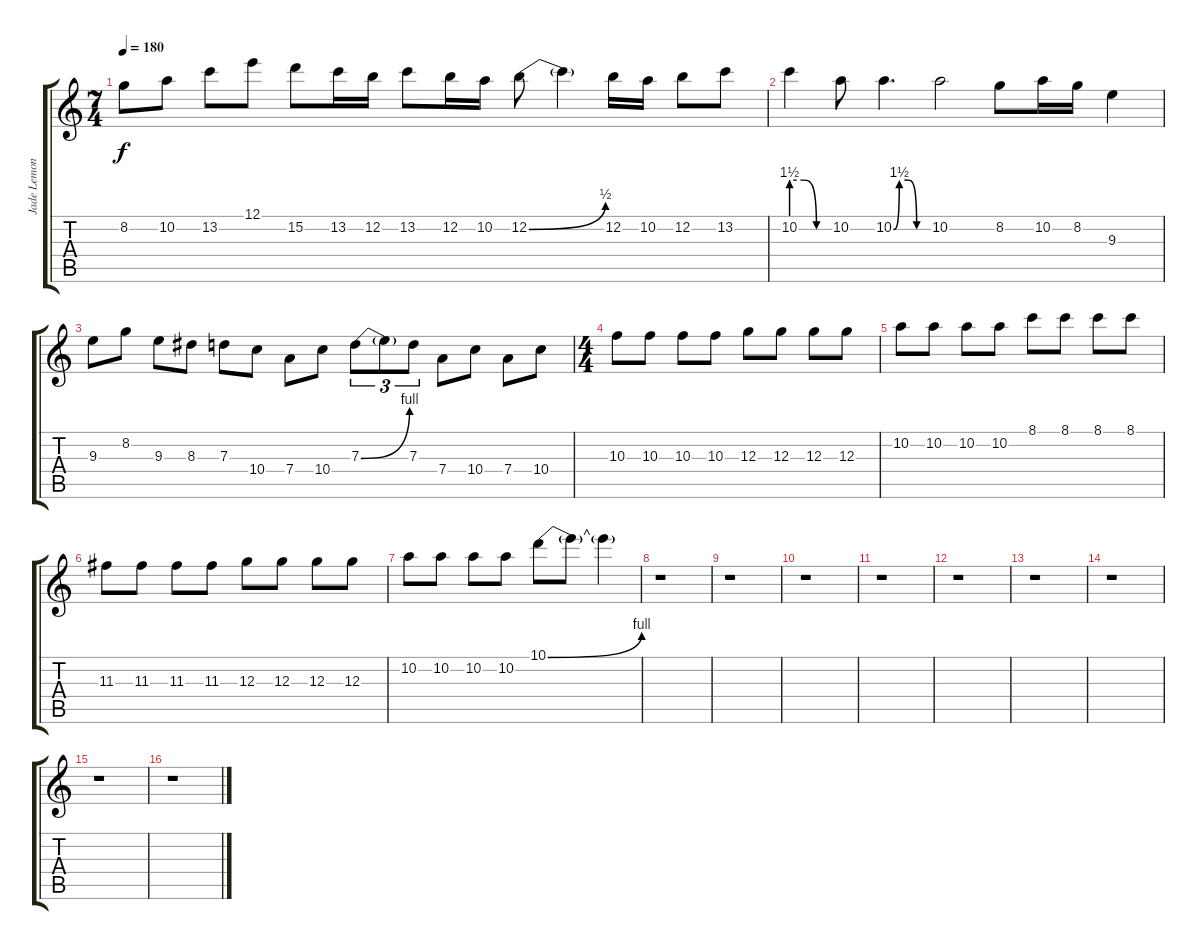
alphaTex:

\track ("Jade Lemons" "Jade Lemon") {instrument distortionguitar}
\staff {score tabs}
\tuning (E4 B3 G3 D3 A2 E2) {hide}
\ts (7 4)
\tempo 180
\clef g2
\ks c
8.2.8{dy f} 10.2.8 13.2.8 12.1.8 15.2.8 13.2.16 12.2.16 13.2.8 12.2.16 10.2.16 12.2{be (bend 0 0 60 2)}.8 12.2{t}.4 12.2.16 10.2.16 12.2.8 13.2.8 |
10.2{be (custom 0 6 20 6 40 0 60 0)}.4 10.2.8 10.2{be (custom 0 0 10 6 25 6 40 0 60 0)}.4{d} 10.2.2 8.2.8 10.2.16 8.2.16 9.3.4 |
9.3.8 8.2.8 9.3.8 8.3.8 7.3.8 10.4.8 7.4.8 10.4.8 7.3{be (bend 0 0 60 4)}.8{tu (3 2)} 7.3{t}.8{tu (3 2)} 7.3.8{tu (3 2)} 7.4.8 10.4.8 7.4.8 10.4.8 |
\ts (4 4)
10.3.8 10.3.8 10.3.8 10.3.8 12.3.8 12.3.8 12.3.8 12.3.8 |
10.2.8 10.2.8 10.2.8 10.2.8 8.1.8 8.1.8 8.1.8 8.1.8 |
11.3.8 11.3.8 11.3.8 11.3.8 12.3.8 12.3.8 12.3.8 12.3.8 |
10.2.8 10.2.8 10.2.8 10.2.8 10.1{be (bend 0 0 60 4)}.8 10.1{t}.8 10.1{t}.4 |
r.1 |
r.1 |
r.1 |
r.1 |
r.1 |
r.1 |
r.1 |
r.1 |
r.1
